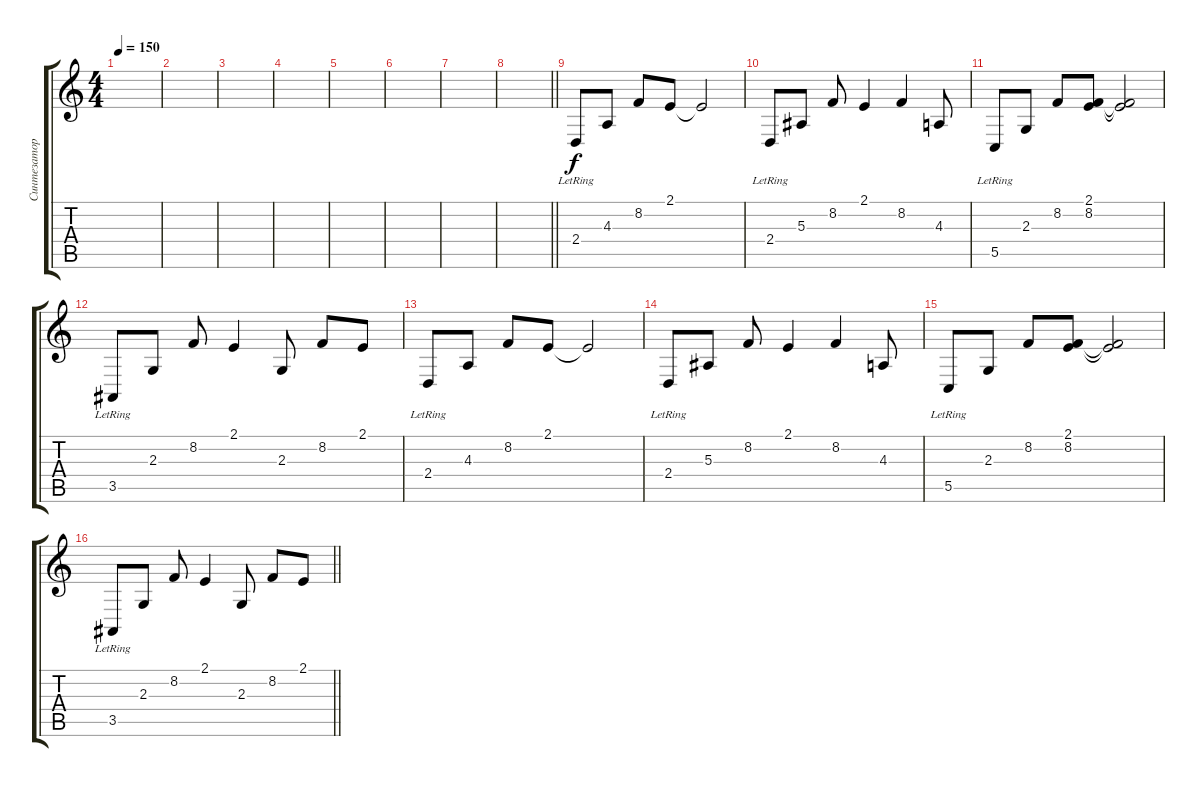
\track ("Синтезатор" "Синтезатор") {instrument brightacousticpiano}
\staff {score tabs}
\tuning (D4 A3 F3 C3 G2 D2) {hide}
\ts (4 4)
\tempo 150
\clef g2
\ks c
|
|
|
|
|
|
|
\barLineRight lightlight
|
2.4{lr}.8 4.3.8 8.2.8 2.1.8 2.1{t}.2 |
2.4{lr}.8 5.3.8 8.2.8 2.1.4 8.2.4 4.3.8 |
5.5{lr}.8 2.3.8 8.2.8 (2.1 8.2).8 (2.1{t} 8.2{t}).2 |
3.5{lr}.8 2.3.8 8.2.8 2.1.4 2.3.8 8.2.8 2.1.8 |
2.4{lr}.8 4.3.8 8.2.8 2.1.8 2.1{t}.2 |
2.4{lr}.8 5.3.8 8.2.8 2.1.4 8.2.4 4.3.8 |
5.5{lr}.8 2.3.8 8.2.8 (2.1 8.2).8 (2.1{t} 8.2{t}).2 |
\barLineRight lightlight
3.5{lr}.8 2.3.8 8.2.8 2.1.4 2.3.8 8.2.8 2.1.8
